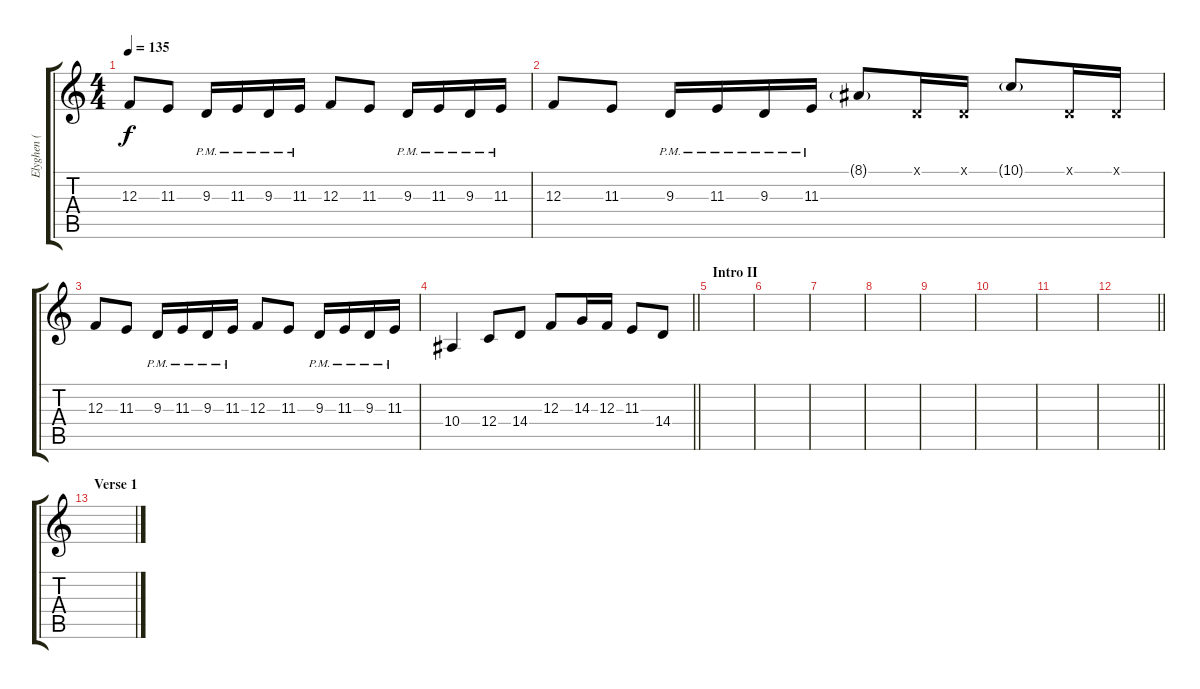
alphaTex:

\track ("Elyghen ( Violin )" "Elyghen ( ") {instrument violin}
\staff {score tabs}
\tuning (D4 A3 F3 C3 G2 D2) {hide}
\ts (4 4)
\tempo 135
\clef g2
\ks c
12.3.8{dy f} 11.3.8 9.3{pm}.16 11.3{pm}.16 9.3{pm}.16 11.3{pm}.16 12.3.8 11.3.8 9.3{pm}.16 11.3{pm}.16 9.3{pm}.16 11.3{pm}.16 |
12.3.8 11.3.8 9.3{pm}.16 11.3{pm}.16 9.3{pm}.16 11.3{pm}.16 8.1{g}.8 0.1{x}.16 0.1{x}.16 10.1{g}.8 0.1{x}.16 0.1{x}.16 |
12.3.8 11.3.8 9.3{pm}.16 11.3{pm}.16 9.3{pm}.16 11.3{pm}.16 12.3.8 11.3.8 9.3{pm}.16 11.3{pm}.16 9.3{pm}.16 11.3{pm}.16 |
\barLineRight lightlight
10.4.4 12.4.8 14.4.8 12.3.8 14.3.16 12.3.16 11.3.8 14.4.8 |
\section ("" "Intro II")
|
|
|
|
|
|
|
\barLineRight lightlight
|
\section ("" "Verse 1")
